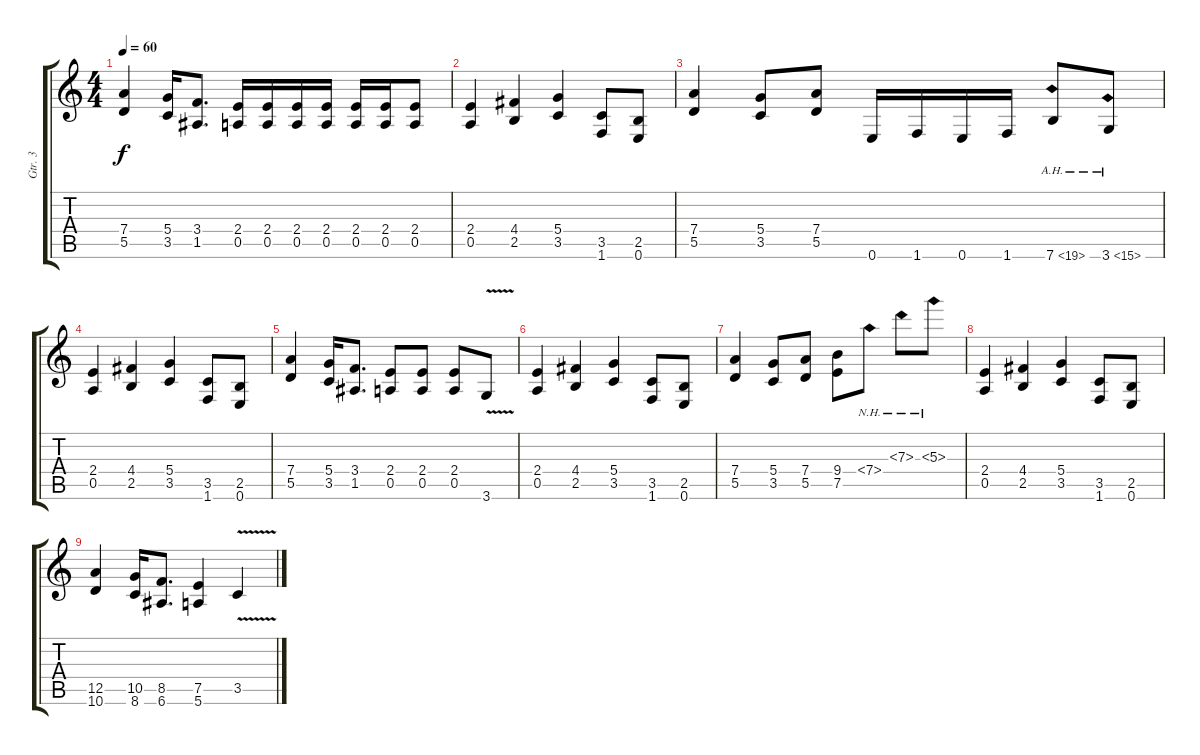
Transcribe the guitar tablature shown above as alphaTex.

\track ("Gtr. 3" "Gtr. 3") {instrument distortionguitar}
\staff {score tabs}
\tuning (E4 B3 G3 D3 A2 E2) {hide}
\ts (4 4)
\tempo 60
\clef g2
\ks c
(7.4 5.5).4{dy f} (5.4 3.5).16 (3.4 1.5).8{d} (2.4 0.5).16 (2.4 0.5).16 (2.4 0.5).16 (2.4 0.5).16 (2.4 0.5).16 (2.4 0.5).16 (2.4 0.5).8 |
(2.4 0.5).4 (4.4 2.5).4 (5.4 3.5).4 (3.5 1.6).8 (2.5 0.6).8 |
(7.4 5.5).4 (5.4 3.5).8 (7.4 5.5).8 0.6.16 1.6.16 0.6.16 1.6.16 7.6{ah 12}.8 3.6{ah 12}.8 |
(2.4 0.5).4 (4.4 2.5).4 (5.4 3.5).4 (3.5 1.6).8 (2.5 0.6).8 |
(7.4 5.5).4 (5.4 3.5).16 (3.4 1.5).8{d} (2.4 0.5).8 (2.4 0.5).8 (2.4 0.5).8 3.6{v}.8 |
(2.4 0.5).4 (4.4 2.5).4 (5.4 3.5).4 (3.5 1.6).8 (2.5 0.6).8 |
(7.4 5.5).4 (5.4 3.5).8 (7.4 5.5).8 (9.4 7.5).8 7.4{nh}.8 7.3{nh}.8 5.3{nh}.8 |
(2.4 0.5).4 (4.4 2.5).4 (5.4 3.5).4 (3.5 1.6).8 (2.5 0.6).8 |
(12.5 10.6).4 (10.5 8.6).16 (8.5 6.6).8{d} (7.5 5.6).4 3.5{v}.4
